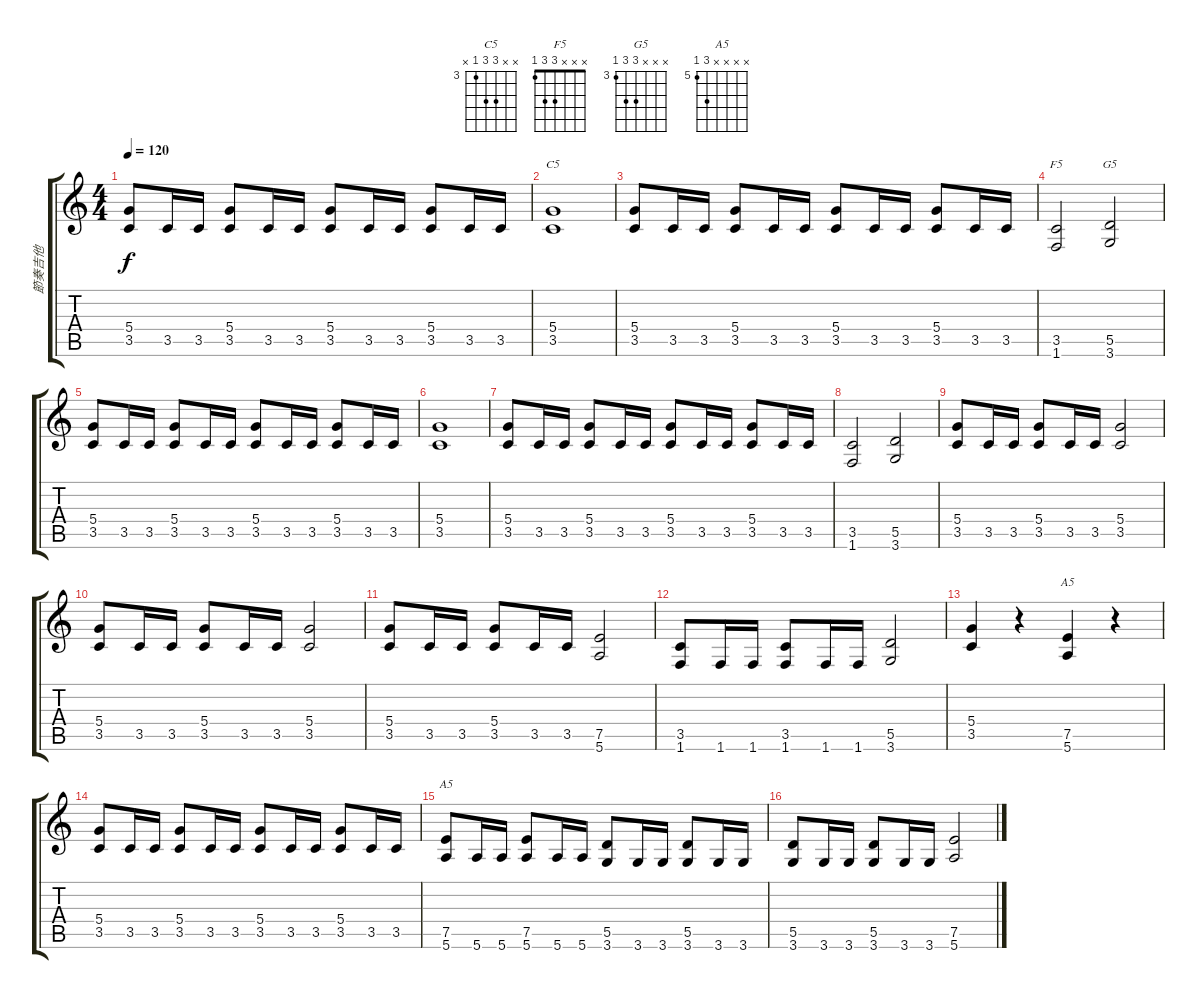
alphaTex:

\track ("節奏吉他" "節奏吉他") {instrument overdrivenguitar}
\staff {score tabs}
\tuning (E4 B3 G3 D3 A2 E2) {hide}
\chord ("C5" x x 5 5 3 x) {firstfret 3}
\chord ("F5" x x x 3 3 1)
\chord ("G5" x x x 5 5 3) {firstfret 3}
\chord ("A5" x x x 7 7 5) {firstfret 5}
\chord ("A5" x x x x 7 5) {firstfret 5}
\ts (4 4)
\tempo 120
\clef g2
\ks c
(5.4 3.5).8{dy f} 3.5.16 3.5.16 (5.4 3.5).8 3.5.16 3.5.16 (5.4 3.5).8 3.5.16 3.5.16 (5.4 3.5).8 3.5.16 3.5.16 |
(5.4 3.5).1{ch "C5"} |
(5.4 3.5).8 3.5.16 3.5.16 (5.4 3.5).8 3.5.16 3.5.16 (5.4 3.5).8 3.5.16 3.5.16 (5.4 3.5).8 3.5.16 3.5.16 |
(3.5 1.6).2{ch "F5"} (5.5 3.6).2{ch "G5"} |
(5.4 3.5).8 3.5.16 3.5.16 (5.4 3.5).8 3.5.16 3.5.16 (5.4 3.5).8 3.5.16 3.5.16 (5.4 3.5).8 3.5.16 3.5.16 |
(5.4 3.5).1 |
(5.4 3.5).8 3.5.16 3.5.16 (5.4 3.5).8 3.5.16 3.5.16 (5.4 3.5).8 3.5.16 3.5.16 (5.4 3.5).8 3.5.16 3.5.16 |
(3.5 1.6).2 (5.5 3.6).2 |
(5.4 3.5).8 3.5.16 3.5.16 (5.4 3.5).8 3.5.16 3.5.16 (5.4 3.5).2 |
(5.4 3.5).8 3.5.16 3.5.16 (5.4 3.5).8 3.5.16 3.5.16 (5.4 3.5).2 |
(5.4 3.5).8 3.5.16 3.5.16 (5.4 3.5).8 3.5.16 3.5.16 (7.5 5.6).2 |
(3.5 1.6).8 1.6.16 1.6.16 (3.5 1.6).8 1.6.16 1.6.16 (5.5 3.6).2 |
(5.4 3.5).4 r.4 (7.5 5.6).4{ch "A5"} r.4 |
(5.4 3.5).8 3.5.16 3.5.16 (5.4 3.5).8 3.5.16 3.5.16 (5.4 3.5).8 3.5.16 3.5.16 (5.4 3.5).8 3.5.16 3.5.16 |
(7.5 5.6).8{ch "A5"} 5.6.16 5.6.16 (7.5 5.6).8 5.6.16 5.6.16 (5.5 3.6).8 3.6.16 3.6.16 (5.5 3.6).8 3.6.16 3.6.16 |
(5.5 3.6).8 3.6.16 3.6.16 (5.5 3.6).8 3.6.16 3.6.16 (7.5 5.6).2
